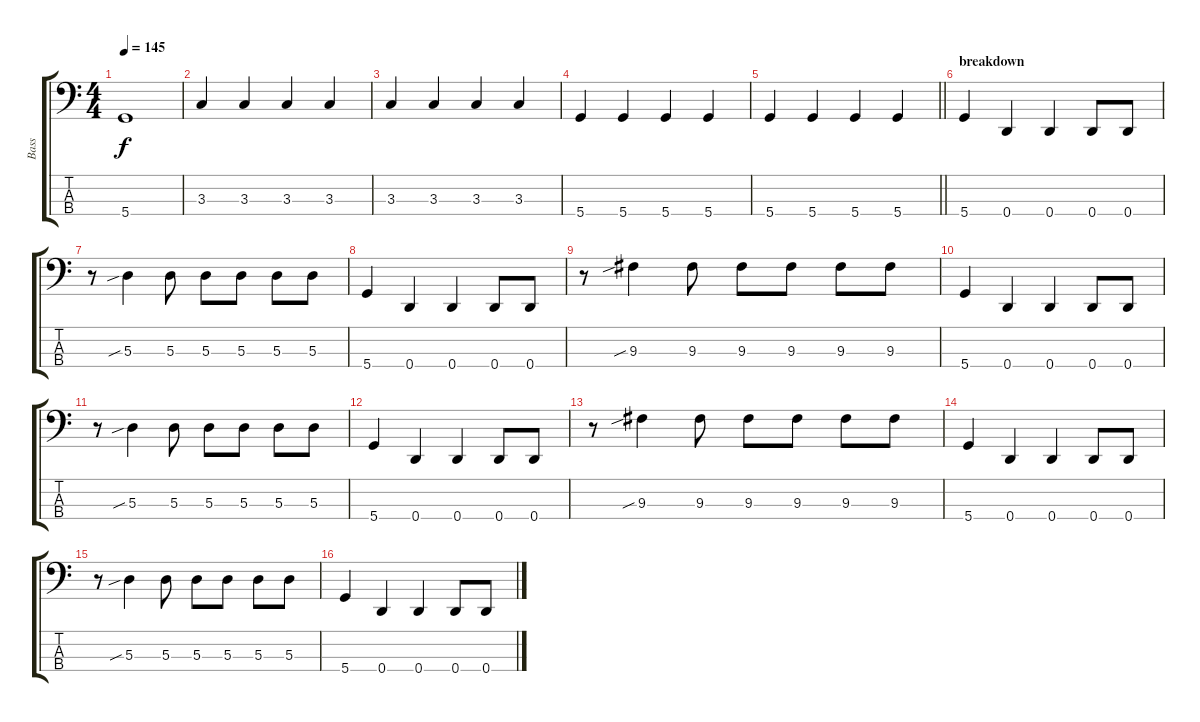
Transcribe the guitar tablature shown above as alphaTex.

\track ("Bass" "Bass") {instrument electricbassfinger}
\staff {score tabs}
\tuning (G2 D2 A1 D1) {hide}
\ts (4 4)
\tempo 145
\clef f4
\ks c
5.4{t}.1{dy f} |
3.3.4 3.3.4 3.3.4 3.3.4 |
3.3.4 3.3.4 3.3.4 3.3.4 |
5.4.4 5.4.4 5.4.4 5.4.4 |
\barLineRight lightlight
5.4.4 5.4.4 5.4.4 5.4.4 |
\section ("" "breakdown")
5.4.4 0.4.4 0.4.4 0.4.8 0.4.8 |
r.8 5.3{sib}.4 5.3.8 5.3.8 5.3.8 5.3.8 5.3.8 |
5.4.4 0.4.4 0.4.4 0.4.8 0.4.8 |
r.8 9.3{sib}.4 9.3.8 9.3.8 9.3.8 9.3.8 9.3.8 |
5.4.4 0.4.4 0.4.4 0.4.8 0.4.8 |
r.8 5.3{sib}.4 5.3.8 5.3.8 5.3.8 5.3.8 5.3.8 |
5.4.4 0.4.4 0.4.4 0.4.8 0.4.8 |
r.8 9.3{sib}.4 9.3.8 9.3.8 9.3.8 9.3.8 9.3.8 |
5.4.4 0.4.4 0.4.4 0.4.8 0.4.8 |
r.8 5.3{sib}.4 5.3.8 5.3.8 5.3.8 5.3.8 5.3.8 |
5.4.4 0.4.4 0.4.4 0.4.8 0.4.8
